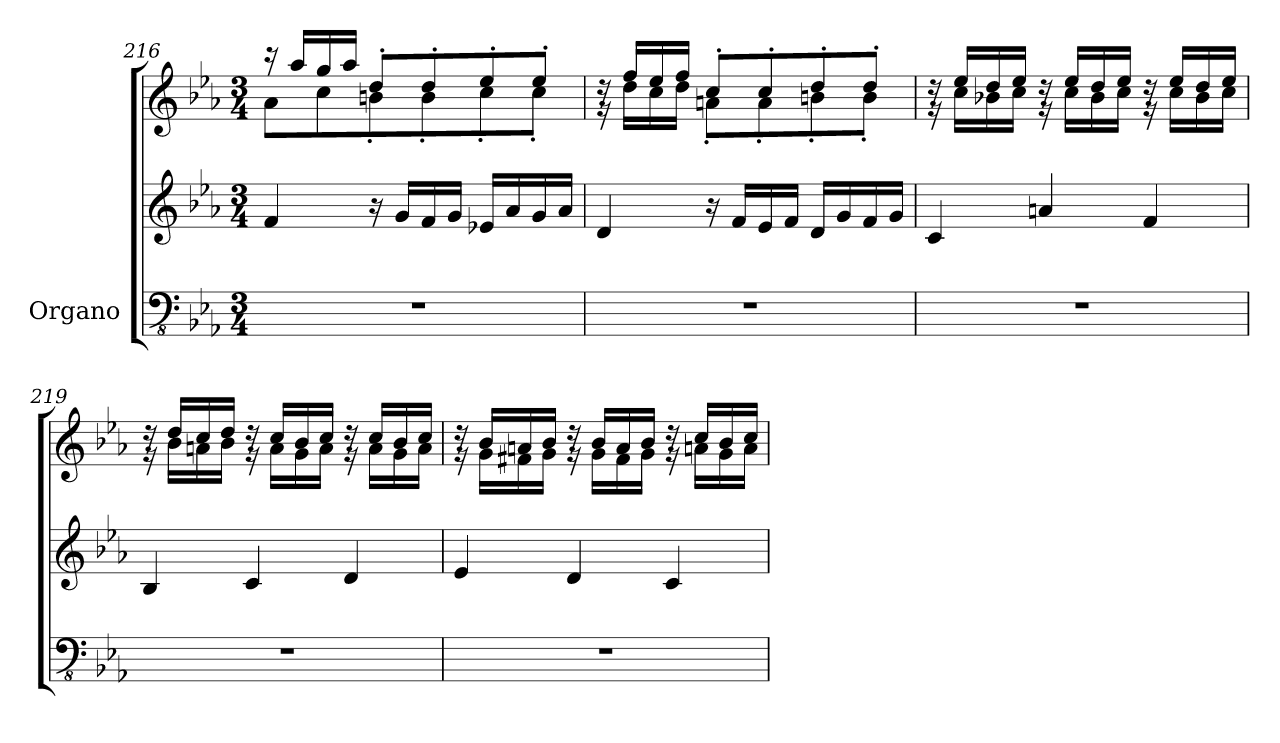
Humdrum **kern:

**kern	**kern	**kern
*part1	*part1	*part1
*staff3	*staff2	*staff1
*I"Organo	*	*
*clefFv4	*clefG2	*clefG2
*k[b-e-a-]	*k[b-e-a-]	*k[b-e-a-]
*M3/4	*M3/4	*M3/4
=216	=216	=216
*	*	*^
2.r	4f/	16r	8a-\L
.	.	16aa-/LL	.
.	.	16gg/	8cc\
.	.	16aa-/JJ	.
.	16r	8dd'/L	8bn'\
.	16g/LL	.	.
.	16f/	8dd'/	8b'\
.	16g/JJ	.	.
.	16e-X/LL	8ee-'/	8cc'\
.	16a-/	.	.
.	16g/	8ee-'/J	8cc'\J
.	16a-/JJ	.	.
!!LO:PB:g=z	!!
=217	=217	=217	=217
2.r	4d/	16rg	16rdd
.	.	16ff/LL	16dd\LL
.	.	16ee-/	16cc\
.	.	16ff/JJ	16dd\JJ
.	16r	8cc'/L	8an'\L
.	16f/LL	.	.
.	16e-/	8cc'/	8a'\
.	16f/JJ	.	.
.	16d/LL	8dd'/	8bn'\
.	16g/	.	.
.	16f/	8dd'/J	8b'\J
.	16g/JJ	.	.
=218	=218	=218	=218
2.r	4c/	16rg	16rdd
.	.	16ee-/LL	16cc\LL
.	.	16dd/	16b-X\
.	.	16ee-/JJ	16cc\JJ
.	4an/	16rg	16rdd
.	.	16ee-/LL	16cc\LL
.	.	16dd/	16b-\
.	.	16ee-/JJ	16cc\JJ
.	4f/	16rg	16rdd
.	.	16ee-/LL	16cc\LL
.	.	16dd/	16b-\
.	.	16ee-/JJ	16cc\JJ
=219	=219	=219	=219
2.r	4B-/	16rg	16rdd
.	.	16dd/LL	16b-\LL
.	.	16cc/	16an\
.	.	16dd/JJ	16b-\JJ
.	4c/	16rg	16rdd
.	.	16cc/LL	16a\LL
.	.	16b-/	16g\
.	.	16cc/JJ	16a\JJ
.	4d/	16rg	16rdd
.	.	16cc/LL	16a\LL
.	.	16b-/	16g\
.	.	16cc/JJ	16a\JJ
=220	=220	=220	=220
2.r	4e-/	16rg	16rdd
.	.	16b-/LL	16g\LL
.	.	16an/	16f#X\
.	.	16b-/JJ	16g\JJ
.	4d/	16rg	16rdd
.	.	16b-/LL	16g\LL
.	.	16a/	16f#\
.	.	16b-/JJ	16g\JJ
.	4c/	16rg	16rdd
.	.	16cc/LL	16an\LL
.	.	16b-/	16g\
.	.	16cc/JJ	16a\JJ
*	*	*v	*v
=	=	=
*-	*-	*-
